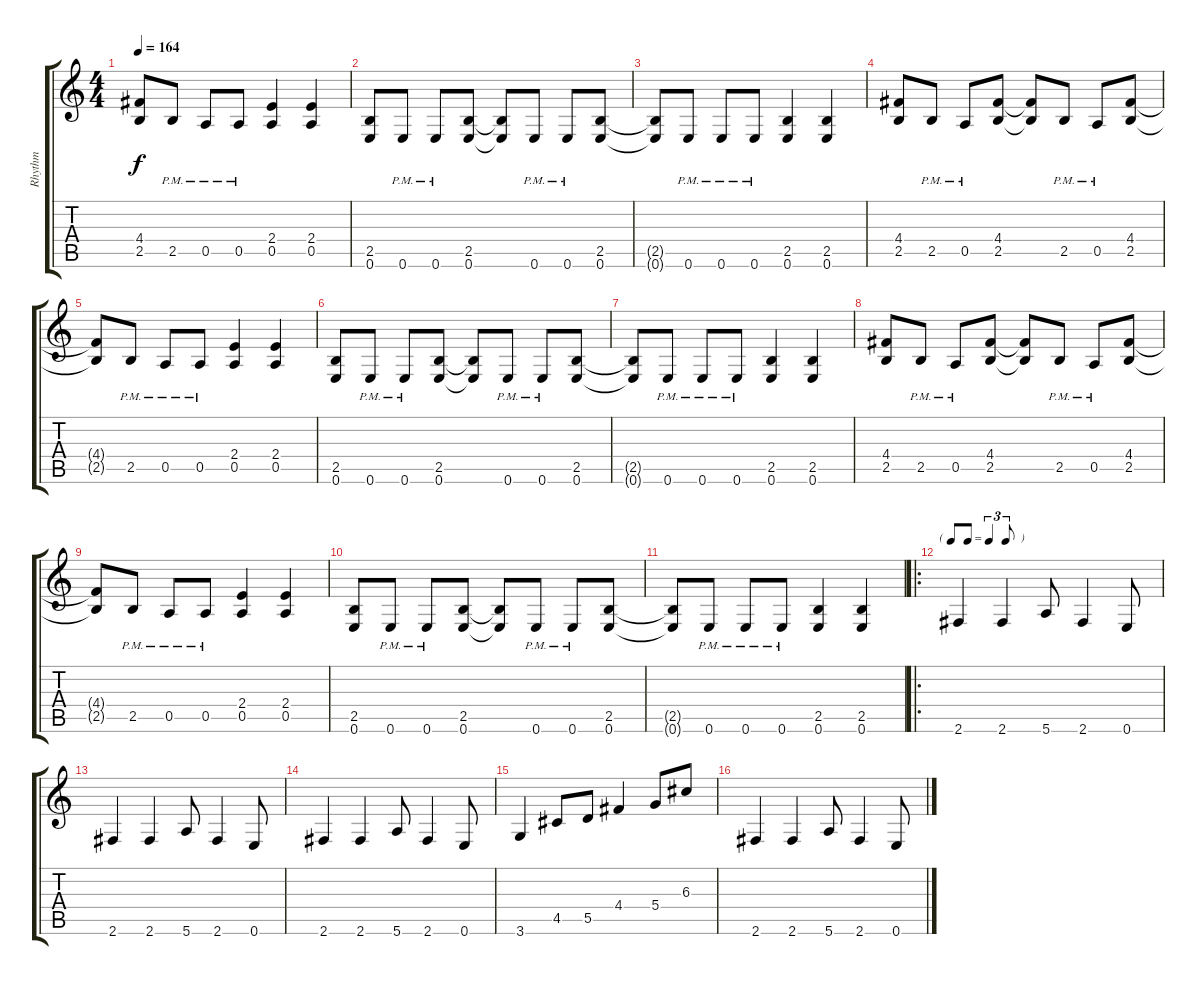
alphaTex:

\track ("Rhythm" "Rhythm") {instrument electricguitarclean}
\staff {score tabs}
\tuning (E4 B3 G3 D3 A2 E2) {hide}
\ts (4 4)
\tempo 164
\clef g2
\ks c
(4.4{t} 2.5{t}).8{dy f} 2.5{pm}.8 0.5{pm}.8 0.5{pm}.8 (2.4 0.5).4 (2.4 0.5).4 |
(2.5 0.6).8 0.6{pm}.8 0.6{pm}.8 (2.5 0.6).8 (2.5{t} 0.6{t}).8 0.6{pm}.8 0.6{pm}.8 (2.5 0.6).8 |
(2.5{t} 0.6{t}).8 0.6{pm}.8 0.6{pm}.8 0.6{pm}.8 (2.5 0.6).4 (2.5 0.6).4 |
(4.4 2.5).8 2.5{pm}.8 0.5{pm}.8 (4.4 2.5).8 (4.4{t} 2.5{t}).8 2.5{pm}.8 0.5{pm}.8 (4.4 2.5).8 |
(4.4{t} 2.5{t}).8 2.5{pm}.8 0.5{pm}.8 0.5{pm}.8 (2.4 0.5).4 (2.4 0.5).4 |
(2.5 0.6).8 0.6{pm}.8 0.6{pm}.8 (2.5 0.6).8 (2.5{t} 0.6{t}).8 0.6{pm}.8 0.6{pm}.8 (2.5 0.6).8 |
(2.5{t} 0.6{t}).8 0.6{pm}.8 0.6{pm}.8 0.6{pm}.8 (2.5 0.6).4 (2.5 0.6).4 |
(4.4 2.5).8 2.5{pm}.8 0.5{pm}.8 (4.4 2.5).8 (4.4{t} 2.5{t}).8 2.5{pm}.8 0.5{pm}.8 (4.4 2.5).8 |
(4.4{t} 2.5{t}).8 2.5{pm}.8 0.5{pm}.8 0.5{pm}.8 (2.4 0.5).4 (2.4 0.5).4 |
(2.5 0.6).8 0.6{pm}.8 0.6{pm}.8 (2.5 0.6).8 (2.5{t} 0.6{t}).8 0.6{pm}.8 0.6{pm}.8 (2.5 0.6).8 |
(2.5{t} 0.6{t}).8 0.6{pm}.8 0.6{pm}.8 0.6{pm}.8 (2.5 0.6).4 (2.5 0.6).4 |
\ro
\tf triplet8th
2.6.4 2.6.4 5.6.8 2.6.4 0.6.8 |
2.6.4 2.6.4 5.6.8 2.6.4 0.6.8 |
2.6.4 2.6.4 5.6.8 2.6.4 0.6.8 |
3.6.4 4.5.8 5.5.8 4.4.4 5.4.8 6.3.8 |
2.6.4 2.6.4 5.6.8 2.6.4 0.6.8
